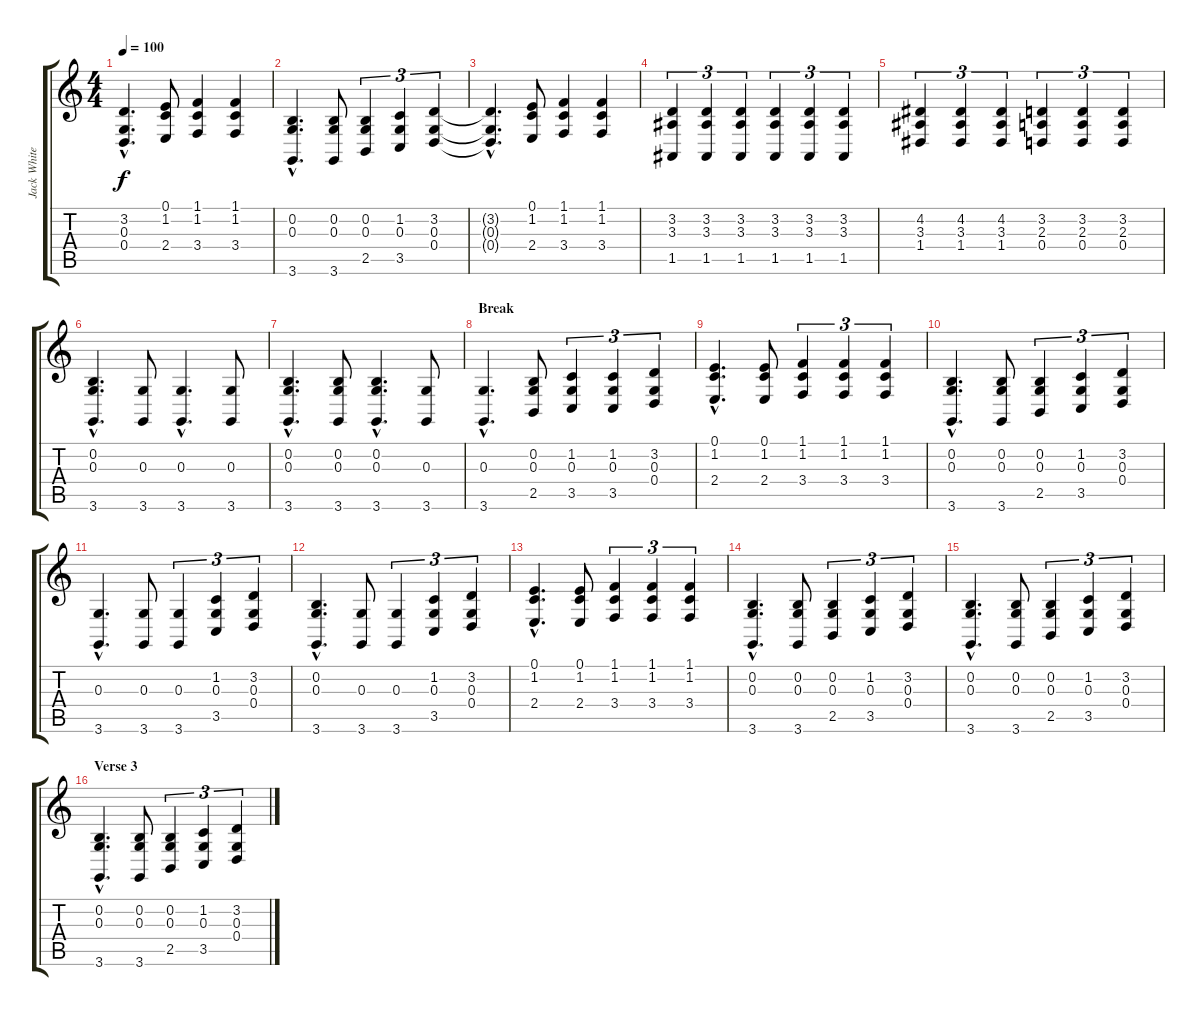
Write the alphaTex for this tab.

\track ("Jack White" "Jack White") {instrument marimba}
\staff {score tabs}
\tuning (E4 B3 G3 D3 A2 E2) {hide}
\ts (4 4)
\tempo 100
\clef g2
\ks c
(3.2{hac t} 0.3{hac t} 0.4{hac t}).4{d dy f} (0.1 1.2 2.4).8 (1.1 1.2 3.4).4 (1.1 1.2 3.4).4 |
(0.2{hac} 0.3{hac} 3.6{hac}).4{d} (0.2 0.3 3.6).8 (0.2 0.3 2.5).4{tu (3 2)} (1.2 0.3 3.5).4{tu (3 2)} (3.2 0.3 0.4).4{tu (3 2)} |
(3.2{hac t} 0.3{hac t} 0.4{hac t}).4{d} (0.1 1.2 2.4).8 (1.1 1.2 3.4).4 (1.1 1.2 3.4).4 |
(3.2 3.3 1.5).4{tu (3 2)} (3.2 3.3 1.5).4{tu (3 2)} (3.2 3.3 1.5).4{tu (3 2)} (3.2 3.3 1.5).4{tu (3 2)} (3.2 3.3 1.5).4{tu (3 2)} (3.2 3.3 1.5).4{tu (3 2)} |
(4.2 3.3 1.4).4{tu (3 2)} (4.2 3.3 1.4).4{tu (3 2)} (4.2 3.3 1.4).4{tu (3 2)} (3.2 2.3 0.4).4{tu (3 2)} (3.2 2.3 0.4).4{tu (3 2)} (3.2 2.3 0.4).4{tu (3 2)} |
(0.2{hac} 0.3{hac} 3.6{hac}).4{d} (0.3 3.6).8 (0.3{hac} 3.6{hac}).4{d} (0.3 3.6).8 |
(0.2{hac} 0.3{hac} 3.6{hac}).4{d} (0.2 0.3 3.6).8 (0.2{hac} 0.3{hac} 3.6{hac}).4{d} (0.3 3.6).8 |
\section ("" "Break")
(0.3{hac} 3.6{hac}).4{d} (0.2 0.3 2.5).8 (1.2 0.3 3.5).4{tu (3 2)} (1.2 0.3 3.5).4{tu (3 2)} (3.2 0.3 0.4).4{tu (3 2)} |
(0.1{hac} 1.2{hac} 2.4{hac}).4{d} (0.1 1.2 2.4).8 (1.1 1.2 3.4).4{tu (3 2)} (1.1 1.2 3.4).4{tu (3 2)} (1.1 1.2 3.4).4{tu (3 2)} |
(0.2{hac} 0.3{hac} 3.6{hac}).4{d} (0.2 0.3 3.6).8 (0.2 0.3 2.5).4{tu (3 2)} (1.2 0.3 3.5).4{tu (3 2)} (3.2 0.3 0.4).4{tu (3 2)} |
(0.3{hac} 3.6{hac}).4{d} (0.3 3.6).8 (0.3 3.6).4{tu (3 2)} (1.2 0.3 3.5).4{tu (3 2)} (3.2 0.3 0.4).4{tu (3 2)} |
(0.2{hac} 0.3{hac} 3.6{hac}).4{d} (0.3 3.6).8 (0.3 3.6).4{tu (3 2)} (1.2 0.3 3.5).4{tu (3 2)} (3.2 0.3 0.4).4{tu (3 2)} |
(0.1{hac} 1.2{hac} 2.4{hac}).4{d} (0.1 1.2 2.4).8 (1.1 1.2 3.4).4{tu (3 2)} (1.1 1.2 3.4).4{tu (3 2)} (1.1 1.2 3.4).4{tu (3 2)} |
(0.2{hac} 0.3{hac} 3.6{hac}).4{d} (0.2 0.3 3.6).8 (0.2 0.3 2.5).4{tu (3 2)} (1.2 0.3 3.5).4{tu (3 2)} (3.2 0.3 0.4).4{tu (3 2)} |
(0.2{hac} 0.3{hac} 3.6{hac}).4{d} (0.2 0.3 3.6).8 (0.2 0.3 2.5).4{tu (3 2)} (1.2 0.3 3.5).4{tu (3 2)} (3.2 0.3 0.4).4{tu (3 2)} |
\section ("" "Verse 3")
(0.2{hac} 0.3{hac} 3.6{hac}).4{d} (0.2 0.3 3.6).8 (0.2 0.3 2.5).4{tu (3 2)} (1.2 0.3 3.5).4{tu (3 2)} (3.2 0.3 0.4).4{tu (3 2)}
